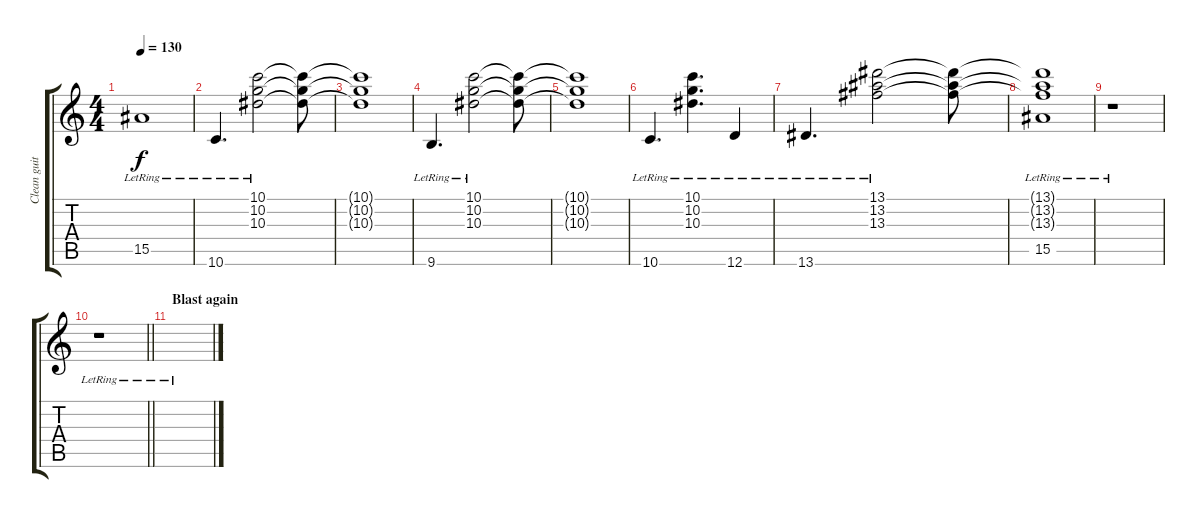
\track ("Clean guitar" "Clean guit") {instrument electricguitarjazz}
\staff {score tabs}
\tuning (D4 A3 F3 C3 G2 D2) {hide}
\ts (4 4)
\tempo 130
\clef g2
\ks c
15.5{lr}.1{dy f} |
10.6{lr}.4{d} (10.1{lr} 10.2{lr} 10.3{lr}).2 (10.1{t} 10.2{t} 10.3{t}).8 |
(10.1{t} 10.2{t} 10.3{t}).1 |
9.6{lr}.4{d} (10.1{lr} 10.2{lr} 10.3{lr}).2 (10.1{t} 10.2{t} 10.3{t}).8 |
(10.1{t} 10.2{t} 10.3{t}).1 |
10.6{lr}.4{d} (10.1{lr} 10.2{lr} 10.3{lr}).4{d} 12.6{lr}.4 |
13.6{lr}.4{d} (13.1{lr} 13.2{lr} 13.3{lr}).2 (13.1{t} 13.2{t} 13.3{t}).8 |
(13.1{t} 13.2{t} 13.3{t} 15.5{lr}).1 |
r.1 |
\barLineRight lightlight
r.1 |
\section ("" "Blast again")
